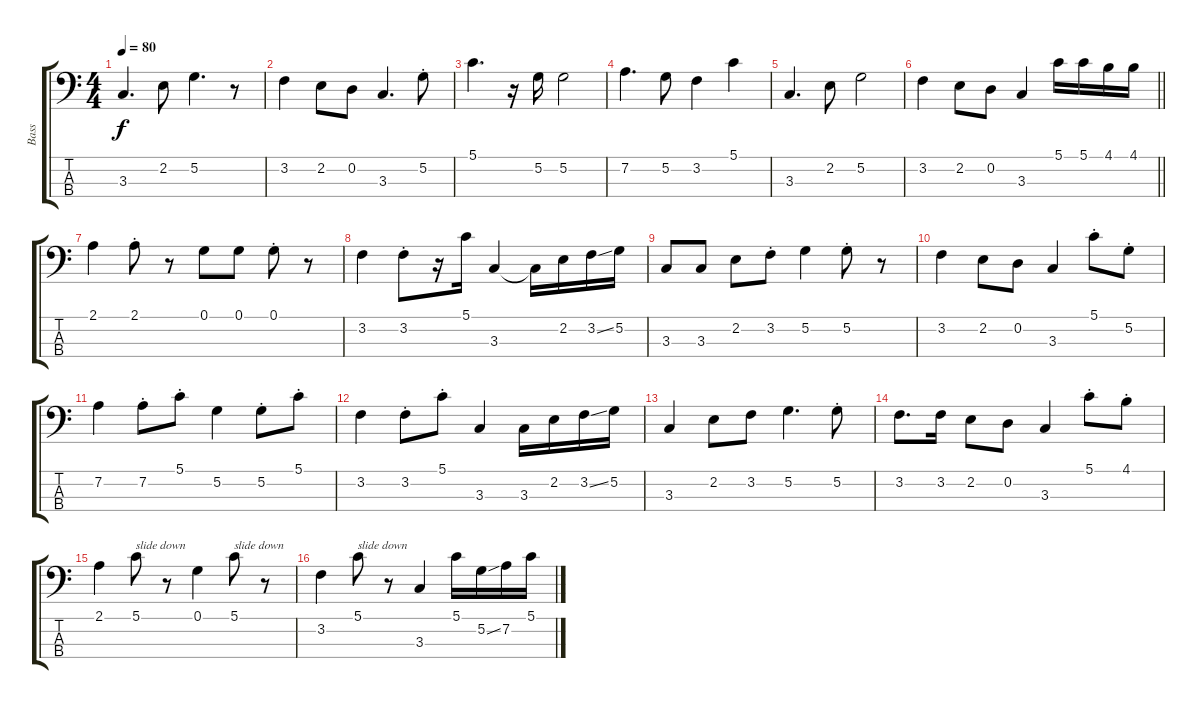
\track ("Bass" "Bass") {instrument electricbassfinger}
\staff {score tabs}
\tuning (G2 D2 A1 E1) {hide}
\ts (4 4)
\tempo 80
\clef f4
\ks c
3.3.4{d dy f} 2.2.8 5.2.4{d} r.8 |
3.2.4 2.2.8 0.2.8 3.3.4{d} 5.2{st}.8 |
5.1.4{d} r.16 5.2.16 5.2.2 |
7.2.4{d} 5.2.8 3.2.4 5.1.4 |
3.3.4{d} 2.2.8 5.2.2 |
\barLineRight lightlight
3.2.4 2.2.8 0.2.8 3.3.4 5.1.16 5.1.16 4.1.16 4.1.16 |
2.1.4 2.1{st}.8 r.8 0.1.8 0.1.8 0.1{st}.8 r.8 |
3.2.4 3.2{st}.8 r.16 5.1.16 3.3.4 3.3{t}.16 2.2.16 3.2{ss}.16 5.2.16 |
3.3.8 3.3.8 2.2.8 3.2{st}.8 5.2.4 5.2{st}.8 r.8 |
3.2.4 2.2.8 0.2.8 3.3.4 5.1{st}.8 5.2{st}.8 |
7.2.4 7.2{st}.8 5.1{st}.8 5.2.4 5.2{st}.8 5.1{st}.8 |
3.2.4 3.2{st}.8 5.1{st}.8 3.3.4 3.3.16 2.2.16 3.2{ss}.16 5.2.16 |
3.3.4 2.2.8 3.2.8 5.2.4{d} 5.2{st}.8 |
3.2.8{d} 3.2.16 2.2.8 0.2.8 3.3.4 5.1{st}.8 4.1{st}.8 |
2.1.4 5.1.8{txt "slide down"} r.8 0.1.4 5.1.8{txt "slide down"} r.8 |
3.2.4 5.1.8{txt "slide down"} r.8 3.3.4 5.1.16 5.2{ss}.16 7.2.16 5.1.16
